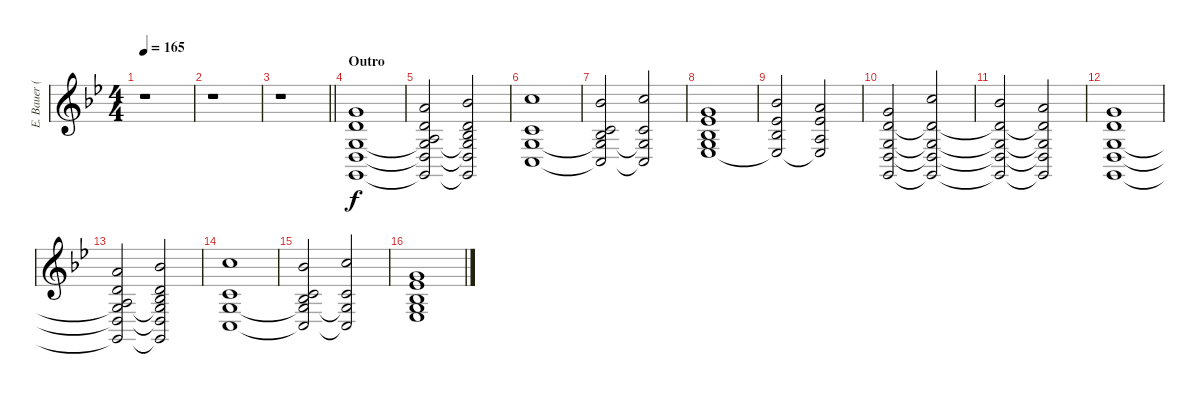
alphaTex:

\track ("E. Bauer (Keyboard)" "E. Bauer (") {instrument choiraahs}
\staff {score}
\tuning (E4 B3 G3 D3 A2 E2) {hide}
\ts (4 4)
\tempo 165
\clef g2
\ks gminor
r.1{dy f} |
r.1 |
\barLineRight lightlight
r.1 |
\section ("" "Outro")
(8.2 7.3 5.4 5.5 3.6).1 |
(5.1 3.2 2.3 5.4{t} 5.5{t} 3.6{t}).2 (6.1 3.2 3.3 5.4{t} 5.5{t} 3.6{t}).2 |
(8.1 5.3 5.4 3.5).1 |
(6.1 1.2 3.3 5.4{t} 3.5{t}).2 (8.1 1.2 5.4{t} 3.5{t}).2 |
(3.1 4.2 0.3 8.4 6.5).1 |
(6.1 4.2 3.3 6.5{t}).2 (5.1 4.2 2.3 6.5{t}).2 |
(3.1 3.2 5.4 5.5 3.6).2 (8.1 3.2{t} 5.4{t} 5.5{t} 3.6{t}).2 |
(6.1 3.2{t} 5.4{t} 5.5{t} 3.6{t}).2 (5.1 3.2{t} 5.4{t} 5.5{t} 3.6{t}).2 |
(8.2 7.3 5.4 5.5 3.6).1 |
(5.1 3.2 2.3 5.4{t} 5.5{t} 3.6{t}).2 (6.1 3.2 3.3 5.4{t} 5.5{t} 3.6{t}).2 |
(8.1 5.3 5.4 3.5).1 |
(6.1 1.2 3.3 5.4{t} 3.5{t}).2 (8.1 1.2 5.4{t} 3.5{t}).2 |
(3.1 4.2 0.3 8.4 6.5).1
